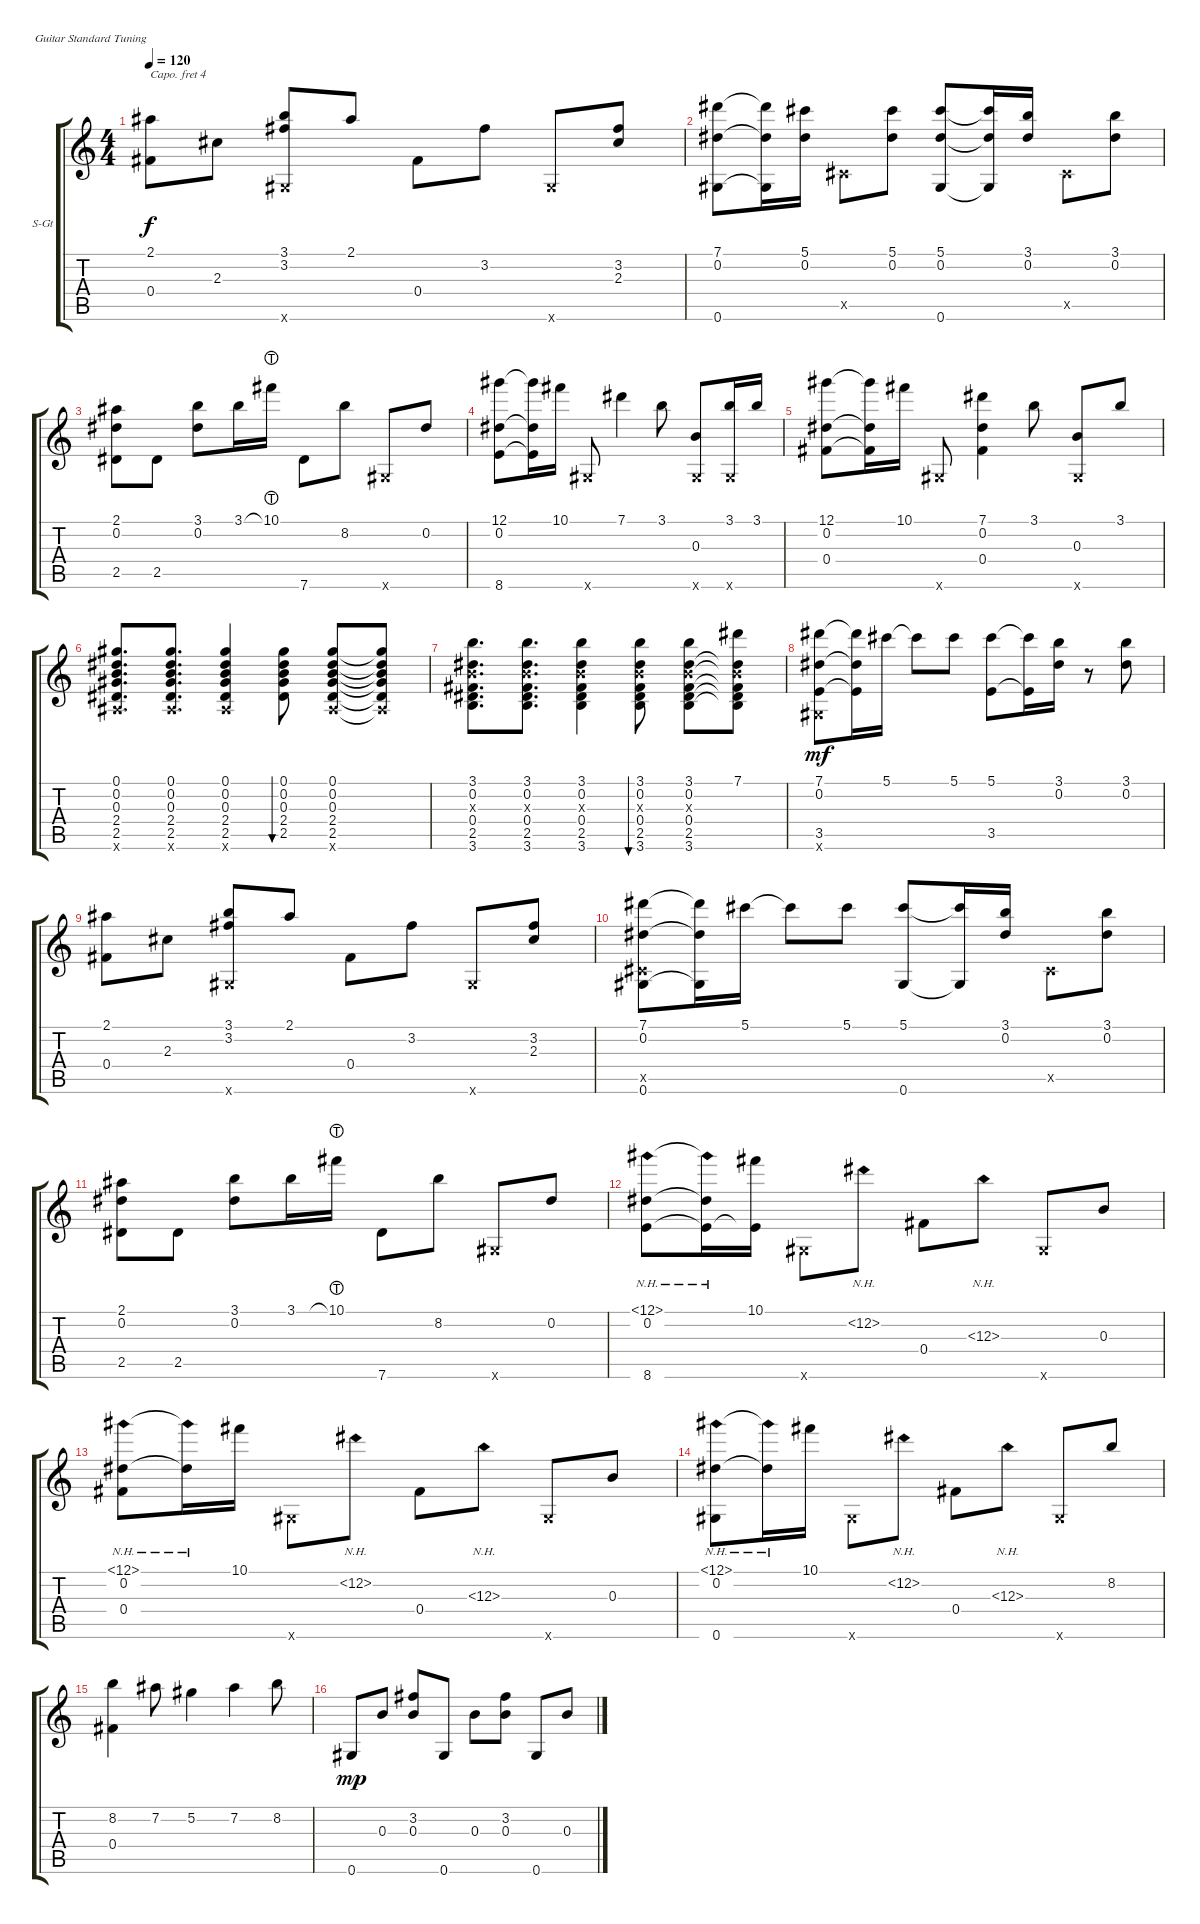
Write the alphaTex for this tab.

\defaultSystemsLayout 4
\bracketExtendMode groupsimilarinstruments
\firstSystemTrackNameOrientation horizontal
\otherSystemsTrackNameOrientation horizontal
\track ("Steel Guitar" "S-Gt") {instrument acousticguitarsteel}
\staff {score tabs}
\capo 4
\tuning (E4 B3 G3 D3 A2 E2)
\ts (4 4)
\tempo 120
\clef g2
\ks c
(2.1 0.4).8{dy f} 2.3.8 (3.1 3.2 0.6{x}).8 2.1.8 0.4.8 3.2.8 0.6{x}.8 (3.2 2.3).8 |
(7.1 0.2 0.6).8 (7.1{t} 0.2{t} 0.6{t}).16 (5.1 0.2).16 0.5{x}.8 (5.1 0.2).8 (5.1 0.2 0.6).8 (0.2{t} 5.1{t} 0.6{t}).16 (3.1 0.2).16 0.5{x}.8 (3.1 0.2).8 |
(2.1 0.2 2.5).8 2.5.8 (3.1 0.2).8 3.1.16 10.1{lht}.16 7.6.8 8.2.8 0.6{x}.8 0.2.8 |
(12.1 0.2 8.6).8 (8.6{t} 0.2{t} 12.1{t}).16 10.1.16 0.6{x}.8 7.1.4 3.1.8 (0.3 0.6{x}).8 (3.1 0.6{x}).16 3.1.16 |
(12.1 0.2 0.4).8 (0.2{t} 12.1{t} 0.4{t}).16 10.1.16 0.6{x}.8 (7.1 0.2 0.4).4 3.1.8 (0.3 0.6{x}).8 3.1.8 |
(2.5 2.4 0.3 0.2 0.1 2.6{x}).8{d} (2.5 2.4 0.3 0.2 0.1 2.6{x}).8{d} (2.5 2.4 0.3 0.2 0.1 2.6{x}).4 (2.5 2.4 0.3 0.2 0.1).8{bu 153} (2.5 2.4 0.3 0.2 0.1 2.6{x}).8 (0.2{t} 0.1{t} 0.3{t} 2.4{t} 2.5{t} 2.6{x t}).8 |
(2.5 0.4 0.3{x} 0.2 3.1 3.6).8{d} (2.5 0.4 0.3{x} 0.2 3.1 3.6).8{d} (2.5 0.4 0.3{x} 0.2 3.1 3.6).4 (2.5 0.4 0.3{x} 0.2 3.1 3.6).8{bu 153} (2.5 0.4 0.3{x} 0.2 3.1 3.6).8 (0.2{t} 0.3{x t} 0.4{t} 2.5{t} 3.6{t} 7.1).8 |
(7.1 0.2 3.5 0.6{x}).8{dy mf} (7.1{t} 0.2{t} 3.5{t}).16 5.1.16 5.1{t}.8 5.1.8 (5.1 3.5).8 (3.5{t} 5.1{t}).16 (3.1 0.2).16 r.8 (3.1 0.2).8 |
(2.1 0.4).8 2.3.8 (3.1 3.2 0.6{x}).8 2.1.8 0.4.8 3.2.8 0.6{x}.8 (3.2 2.3).8 |
(7.1 0.2 0.6 0.5{x}).8 (7.1{t} 0.2{t} 0.6{t}).16 5.1.16 5.1{t}.8 5.1.8 (5.1 0.6).8 (5.1{t} 0.6{t}).16 (3.1 0.2).16 0.5{x}.8 (3.1 0.2).8 |
(2.1 0.2 2.5).8 2.5.8 (3.1 0.2).8 3.1.16 10.1{lht}.16 7.6.8 8.2.8 0.6{x}.8 0.2.8 |
(12.1{nh} 0.2 8.6).8 (8.6{t} 0.2{t} 12.1{nh t}).16 (10.1 8.6{t}).16 0.6{x}.8 12.2{nh}.8 0.4.8 12.3{nh}.8 0.6{x}.8 0.3.8 |
(12.1{nh} 0.2 0.4).8 (0.2{t} 12.1{nh t}).16 10.1.16 0.6{x}.8 12.2{nh}.8 0.4.8 12.3{nh}.8 0.6{x}.8 0.3.8 |
(12.1{nh} 0.2 0.6).8 (0.2{t} 12.1{nh t}).16 10.1.16 0.6{x}.8 12.2{nh}.8 0.4.8 12.3{nh}.8 0.6{x}.8 8.2.8 |
(0.4 8.2).4 7.2.8 5.2.4 7.2.4 8.2.8 |
0.6.8{dy mp} 0.3.8 (3.2 0.3).8 0.6.8 0.3.8 (3.2 0.3).8 0.6.8 0.3.8
